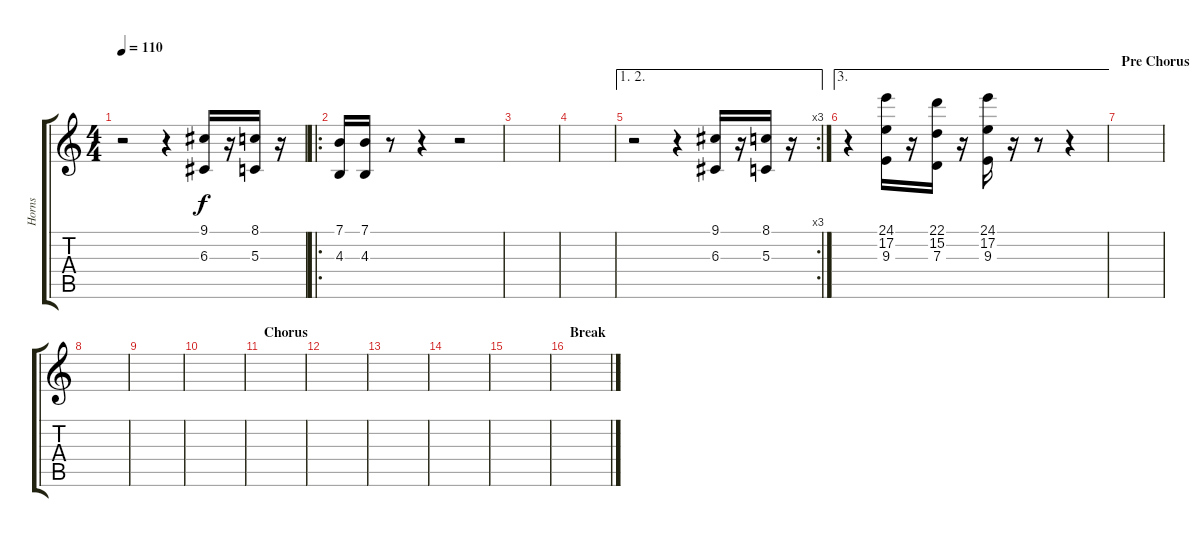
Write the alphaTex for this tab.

\track ("Horns" "Horns") {instrument brasssection}
\staff {score tabs}
\tuning (E4 B3 G3 D3 A2 E2) {hide}
\ts (4 4)
\tempo 110
\clef g2
\ks c
r.2{dy f volume 13} r.4 (9.1 6.3).16 r.16 (8.1 5.3).16 r.16 |
\ro
(7.1 4.3).16 (7.1 4.3).16 r.8 r.4 r.2 |
|
|
\ae (1 2)
\rc 3
r.2 r.4 (9.1 6.3).16 r.16 (8.1 5.3).16 r.16 |
\ae 3
r.4 (24.1 17.2 9.3).16 r.16 (22.1 15.2 7.3).16 r.16 (24.1 17.2 9.3).16 r.16 r.8 r.4 |
\section ("" "Pre Chorus")
|
|
|
|
\section ("" "Chorus")
|
|
|
|
|
\section ("" "Break")
